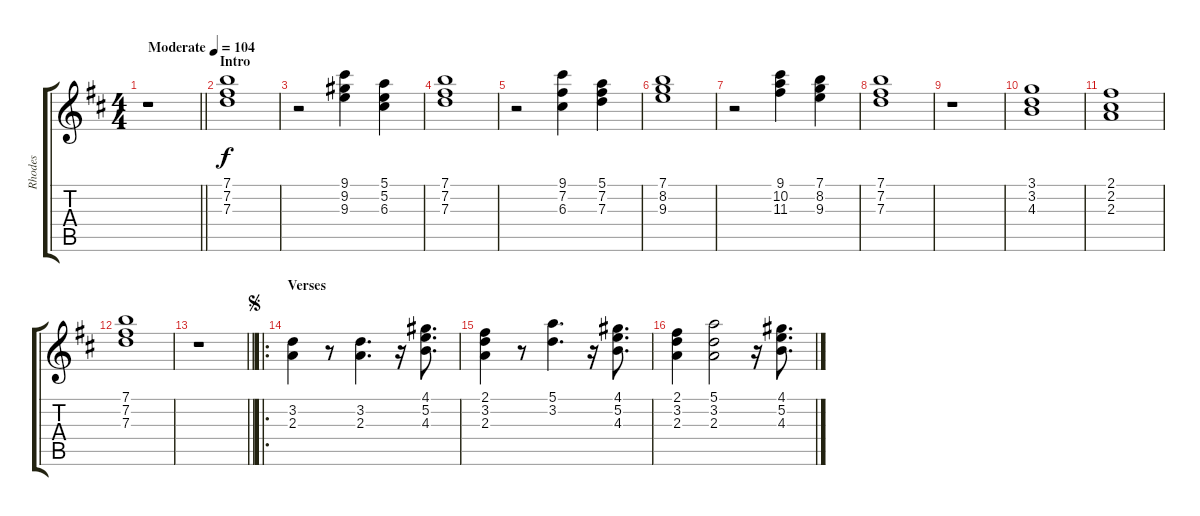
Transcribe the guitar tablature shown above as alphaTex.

\track ("Rhodes" "Rhodes") {instrument electricguitarjazz}
\staff {score tabs}
\tuning (E4 B3 G3 D3 A2 E2) {hide}
\ts (4 4)
\tempo (104 "Moderate")
\clef g2
\barLineRight lightlight
\ks d
r.1{dy f instrument electricguitarjazz} |
\section ("" "Intro")
(7.1 7.2 7.3).1 |
r.2 (9.1 9.2 9.3).4 (5.1 5.2 6.3).4 |
(7.1 7.2 7.3).1 |
r.2 (9.1 7.2 6.3).4 (5.1 7.2 7.3).4 |
(7.1 8.2 9.3).1 |
r.2 (9.1 10.2 11.3).4 (7.1 8.2 9.3).4 |
(7.1 7.2 7.3).1 |
r.1 |
(3.1 3.2 4.3).1 |
(2.1 2.2 2.3).1 |
(7.1 7.2 7.3).1 |
\barLineRight lightlight
r.1 |
\ro
\section ("" "Verses")
\jump segno
(3.2 2.3).4 r.8 (3.2 2.3).4{d} r.16 (4.1 5.2 4.3).8{d} |
(2.1 3.2 2.3).4 r.8 (5.1 3.2).4{d} r.16 (4.1 5.2 4.3).8{d} |
(2.1 3.2 2.3).4 (5.1 3.2 2.3).2 r.16 (4.1 5.2 4.3).8{d}
